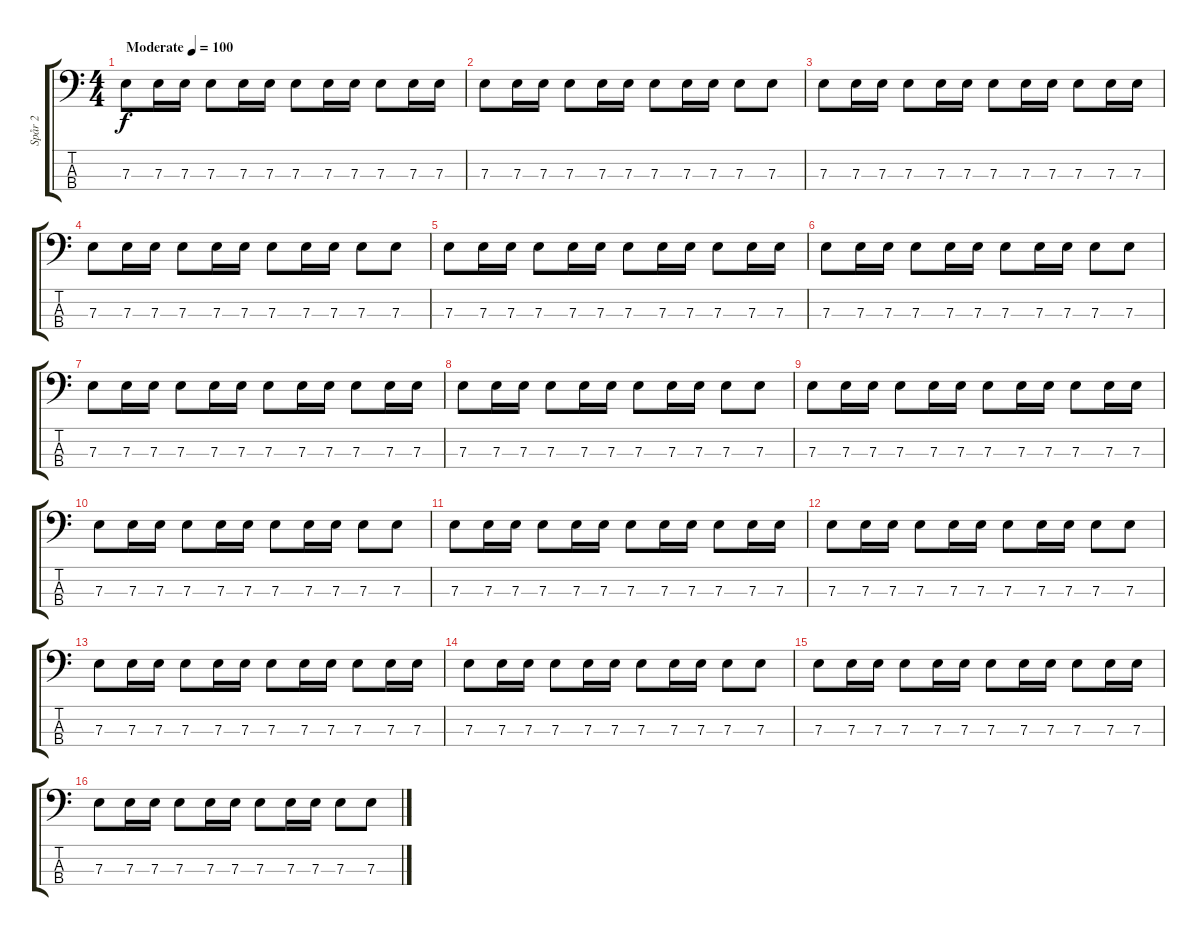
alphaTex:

\track ("Spår 2" "Spår 2") {instrument electricbassfinger}
\staff {score tabs}
\tuning (G2 D2 A1 E1) {hide}
\ts (4 4)
\tempo (100 "Moderate")
\clef f4
\ks c
7.3.8{dy f instrument electricbassfinger} 7.3.16 7.3.16 7.3.8 7.3.16 7.3.16 7.3.8 7.3.16 7.3.16 7.3.8 7.3.16 7.3.16 |
7.3.8 7.3.16 7.3.16 7.3.8 7.3.16 7.3.16 7.3.8 7.3.16 7.3.16 7.3.8 7.3.8 |
7.3.8 7.3.16 7.3.16 7.3.8 7.3.16 7.3.16 7.3.8 7.3.16 7.3.16 7.3.8 7.3.16 7.3.16 |
7.3.8 7.3.16 7.3.16 7.3.8 7.3.16 7.3.16 7.3.8 7.3.16 7.3.16 7.3.8 7.3.8 |
7.3.8 7.3.16 7.3.16 7.3.8 7.3.16 7.3.16 7.3.8 7.3.16 7.3.16 7.3.8 7.3.16 7.3.16 |
7.3.8 7.3.16 7.3.16 7.3.8 7.3.16 7.3.16 7.3.8 7.3.16 7.3.16 7.3.8 7.3.8 |
7.3.8 7.3.16 7.3.16 7.3.8 7.3.16 7.3.16 7.3.8 7.3.16 7.3.16 7.3.8 7.3.16 7.3.16 |
7.3.8 7.3.16 7.3.16 7.3.8 7.3.16 7.3.16 7.3.8 7.3.16 7.3.16 7.3.8 7.3.8 |
7.3.8 7.3.16 7.3.16 7.3.8 7.3.16 7.3.16 7.3.8 7.3.16 7.3.16 7.3.8 7.3.16 7.3.16 |
7.3.8 7.3.16 7.3.16 7.3.8 7.3.16 7.3.16 7.3.8 7.3.16 7.3.16 7.3.8 7.3.8 |
7.3.8 7.3.16 7.3.16 7.3.8 7.3.16 7.3.16 7.3.8 7.3.16 7.3.16 7.3.8 7.3.16 7.3.16 |
7.3.8 7.3.16 7.3.16 7.3.8 7.3.16 7.3.16 7.3.8 7.3.16 7.3.16 7.3.8 7.3.8 |
7.3.8 7.3.16 7.3.16 7.3.8 7.3.16 7.3.16 7.3.8 7.3.16 7.3.16 7.3.8 7.3.16 7.3.16 |
7.3.8 7.3.16 7.3.16 7.3.8 7.3.16 7.3.16 7.3.8 7.3.16 7.3.16 7.3.8 7.3.8 |
7.3.8 7.3.16 7.3.16 7.3.8 7.3.16 7.3.16 7.3.8 7.3.16 7.3.16 7.3.8 7.3.16 7.3.16 |
7.3.8 7.3.16 7.3.16 7.3.8 7.3.16 7.3.16 7.3.8 7.3.16 7.3.16 7.3.8 7.3.8
